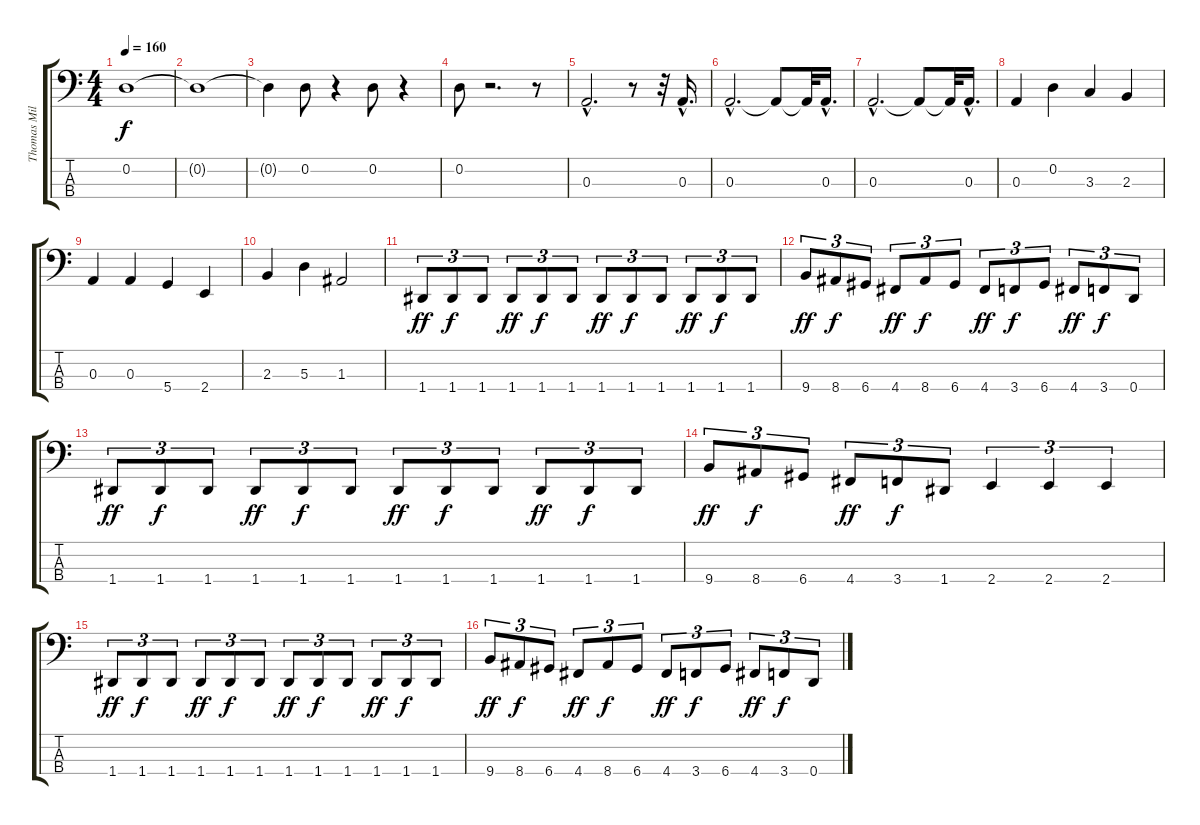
\track ("Thomas Miller (Bass)" "Thomas Mil") {instrument electricbassfinger}
\staff {score tabs}
\tuning (G2 D2 A1 D1) {hide}
\ts (4 4)
\tempo 160
\clef f4
\ks c
0.2.1{dy f instrument electricbassfinger} |
0.2{t}.1 |
0.2{t}.4 0.2.8 r.4 0.2.8 r.4 |
0.2.8 r.2{d} r.8 |
0.3{hac}.2{d} r.8 r.32 0.3{hac}.16{d} |
0.3{hac}.2{d} 0.3{t}.8 0.3{t}.32 0.3{hac}.16{d} |
0.3{hac}.2{d} 0.3{t}.8 0.3{t}.32 0.3{hac}.16{d} |
0.3.4 0.2.4 3.3.4 2.3.4 |
0.3.4 0.3.4 5.4.4 2.4.4 |
2.3.4 5.3.4 1.3.2 |
1.4.8{tu (3 2) dy ff volume 16 balance 8} 1.4.8{tu (3 2) dy f} 1.4.8{tu (3 2)} 1.4.8{tu (3 2) dy ff} 1.4.8{tu (3 2) dy f} 1.4.8{tu (3 2)} 1.4.8{tu (3 2) dy ff} 1.4.8{tu (3 2) dy f} 1.4.8{tu (3 2)} 1.4.8{tu (3 2) dy ff} 1.4.8{tu (3 2) dy f} 1.4.8{tu (3 2)} |
9.4.8{tu (3 2) dy ff} 8.4.8{tu (3 2) dy f} 6.4.8{tu (3 2)} 4.4.8{tu (3 2) dy ff} 8.4.8{tu (3 2) dy f} 6.4.8{tu (3 2)} 4.4.8{tu (3 2) dy ff} 3.4.8{tu (3 2) dy f} 6.4.8{tu (3 2)} 4.4.8{tu (3 2) dy ff} 3.4.8{tu (3 2) dy f} 0.4.8{tu (3 2)} |
1.4.8{tu (3 2) dy ff} 1.4.8{tu (3 2) dy f} 1.4.8{tu (3 2)} 1.4.8{tu (3 2) dy ff} 1.4.8{tu (3 2) dy f} 1.4.8{tu (3 2)} 1.4.8{tu (3 2) dy ff} 1.4.8{tu (3 2) dy f} 1.4.8{tu (3 2)} 1.4.8{tu (3 2) dy ff} 1.4.8{tu (3 2) dy f} 1.4.8{tu (3 2)} |
9.4.8{tu (3 2) dy ff} 8.4.8{tu (3 2) dy f} 6.4.8{tu (3 2)} 4.4.8{tu (3 2) dy ff} 3.4.8{tu (3 2) dy f} 1.4.8{tu (3 2)} 2.4.4{tu (3 2)} 2.4.4{tu (3 2)} 2.4.4{tu (3 2)} |
1.4.8{tu (3 2) dy ff} 1.4.8{tu (3 2) dy f} 1.4.8{tu (3 2)} 1.4.8{tu (3 2) dy ff} 1.4.8{tu (3 2) dy f} 1.4.8{tu (3 2)} 1.4.8{tu (3 2) dy ff} 1.4.8{tu (3 2) dy f} 1.4.8{tu (3 2)} 1.4.8{tu (3 2) dy ff} 1.4.8{tu (3 2) dy f} 1.4.8{tu (3 2)} |
9.4.8{tu (3 2) dy ff} 8.4.8{tu (3 2) dy f} 6.4.8{tu (3 2)} 4.4.8{tu (3 2) dy ff} 8.4.8{tu (3 2) dy f} 6.4.8{tu (3 2)} 4.4.8{tu (3 2) dy ff} 3.4.8{tu (3 2) dy f} 6.4.8{tu (3 2)} 4.4.8{tu (3 2) dy ff} 3.4.8{tu (3 2) dy f} 0.4.8{tu (3 2)}
